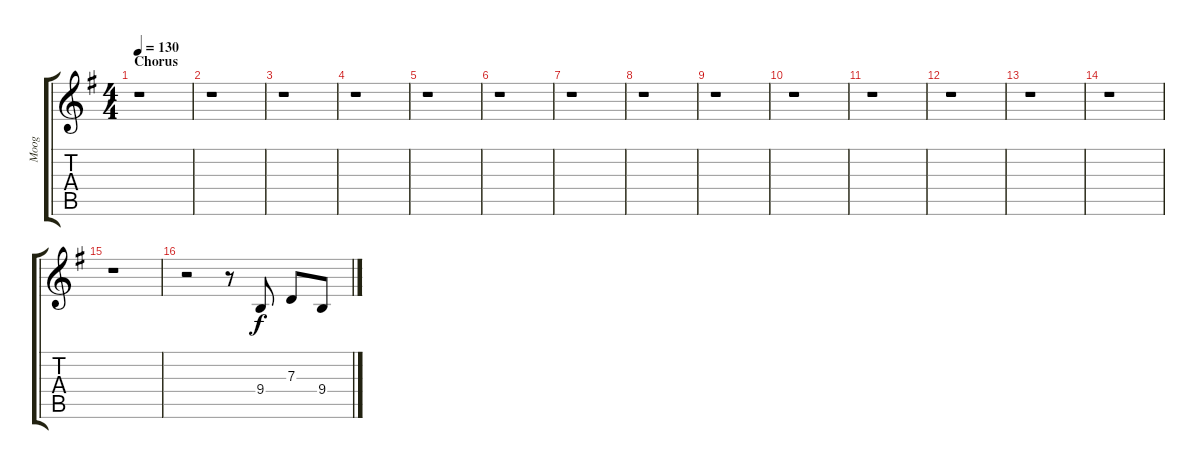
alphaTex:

\track ("Moog" "Moog") {instrument trumpet}
\staff {score tabs}
\tuning (E4 B3 G3 D3 A2 E2) {hide}
\ts (4 4)
\section ("" "Chorus")
\tempo 130
\clef g2
\ks g
r.1{dy f} |
r.1 |
r.1 |
r.1 |
r.1 |
r.1 |
r.1 |
r.1 |
r.1 |
r.1 |
r.1 |
r.1 |
r.1 |
r.1 |
r.1 |
r.2 r.8 9.4.8 7.3.8 9.4.8
